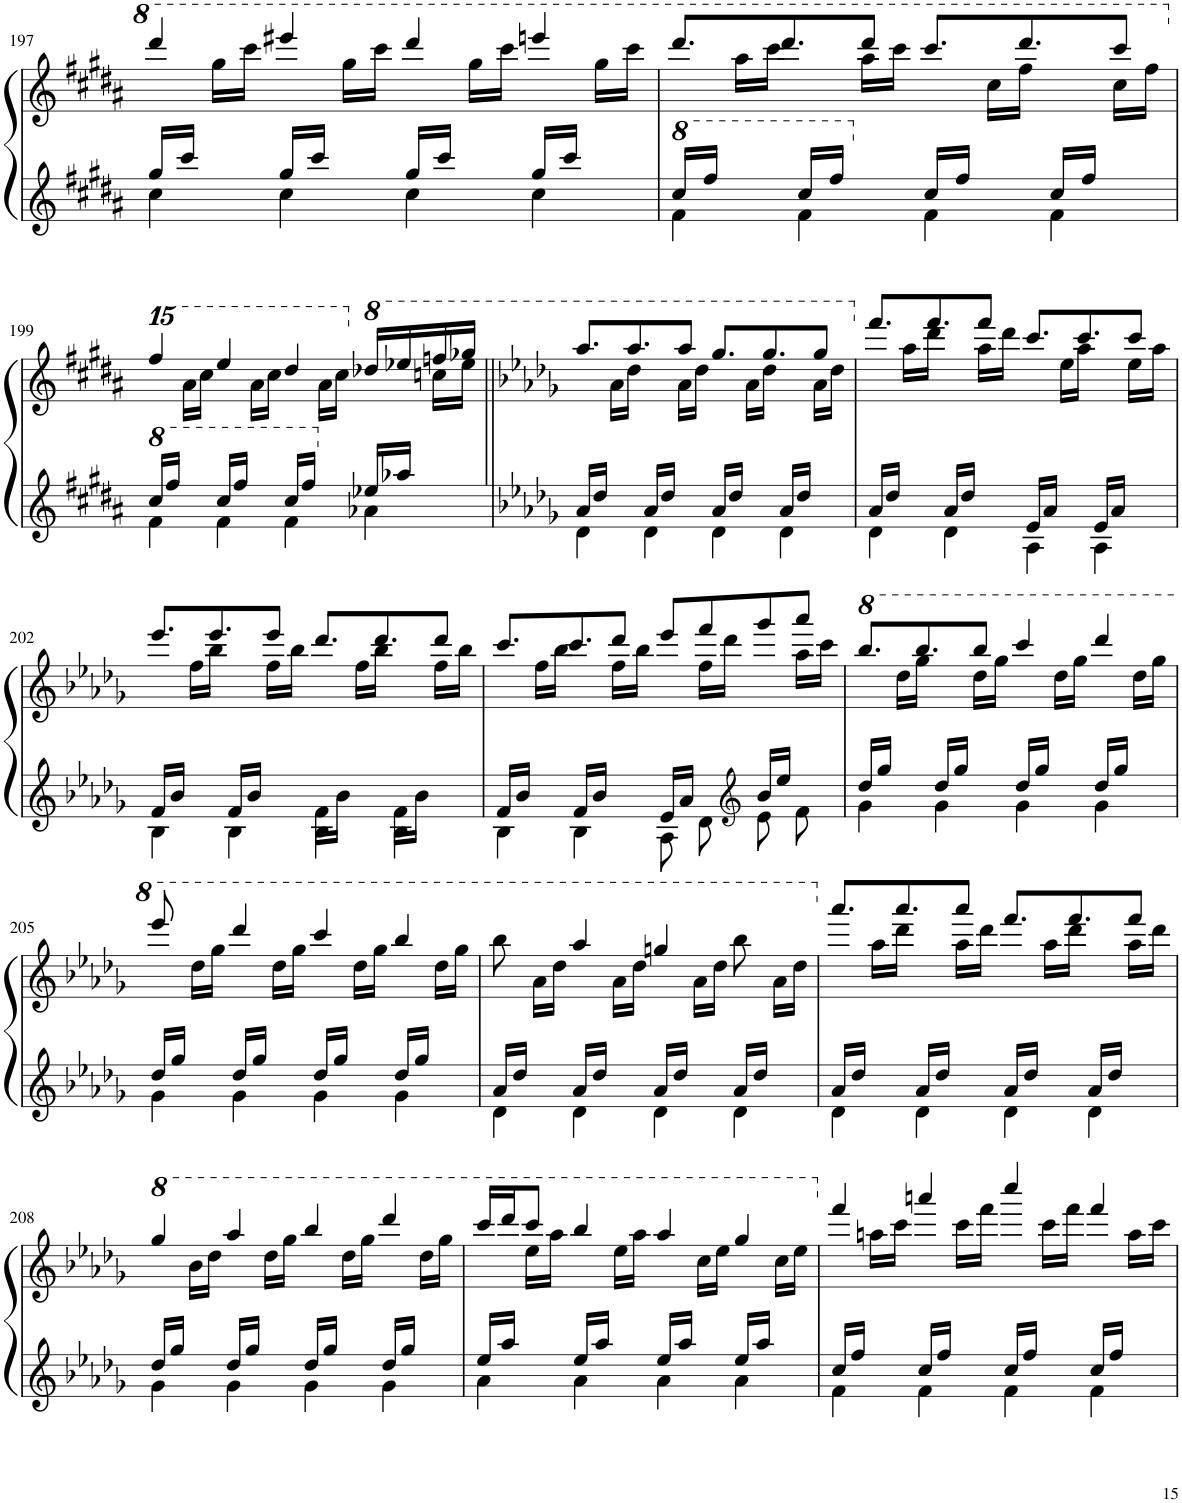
**kern	**kern
*part1	*part1
*staff2	*staff1
*I"Piano	*
*I'Pno.	*
!!LO:PB:g=z
*clefG2	*clefG2
*k[f#c#g#d#a#]	*k[f#c#g#d#a#]
*M4/4	*M4/4
=197	=197
*^	*^
4cc#\	16gg#/LL	4dddd#/	8ryy
.	16ccc#/JJ	.	.
.	8ryy	.	16ggg#\LL
.	.	.	16cccc#\JJ
4cc#\	16gg#/LL	4eeee#X/	8ryy
.	16ccc#/JJ	.	.
.	8ryy	.	16ggg#\LL
.	.	.	16cccc#\JJ
4cc#\	16gg#/LL	4dddd#/	8ryy
.	16ccc#/JJ	.	.
.	8ryy	.	16ggg#\LL
.	.	.	16cccc#\JJ
4cc#\	16gg#/LL	4eeeen/	8ryy
.	16ccc#/JJ	.	.
.	8ryy	.	16ggg#\LL
.	.	.	16cccc#\JJ
=198	=198	=198	=198
*8va	*	*	*
4ff#\	16ccc#/LL	8.dddd#/L	8ryy
.	16fff#/JJ	.	.
.	8ryy	.	16aaa#\LL
.	.	8.dddd#/	16cccc#\JJ
4ff#\	16ccc#/LL	.	8ryy
.	16fff#/JJ	.	.
*X8va	*	*	*
.	8ryy	8dddd#/J	16aaa#\LL
.	.	.	16cccc#\JJ
4f#\	16cc#/LL	8.cccc#/L	8ryy
.	16ff#/JJ	.	.
.	8ryy	.	16ccc#\LL
.	.	8.dddd#/	16fff#\JJ
4f#\	16cc#/LL	.	8ryy
.	16ff#/JJ	.	.
.	8ryy	8cccc#/J	16ccc#\LL
.	.	.	16fff#\JJ
!!LO:LB:g=z	!!
=199	=199	=199	=199
*8va	*	*	*
*	*	*15ma	*
4ff#\	16ccc#/LL	4ffff#/	8ryy
.	16fff#/JJ	.	.
.	8ryy	.	16aaa#\LL
.	.	.	16cccc#\JJ
4ff#\	16ccc#/LL	4eeee/	8ryy
.	16fff#/JJ	.	.
.	8ryy	.	16aaa#\LL
.	.	.	16cccc#\JJ
4ff#\	16ccc#/LL	4dddd#/	8ryy
.	16fff#/JJ	.	.
*X8va	*	*	*
.	8ryy	.	16aaa#\LL
.	.	.	16cccc#\JJ
*	*	*X15ma	*
*	*	*8va	*
4a-X\	16ee-X/LL	16ddd-X/LL	8ryy
.	16aa-X/JJ	16eee-X/	.
.	8ryy	16fffn/	16cccn\LL
.	.	16ggg-X/JJ	16eee-\JJ
=200||	=200||	=200||	=200||
*k[b-e-a-d-g-]	*	*k[b-e-a-d-g-]	*
4d-\	16a-/LL	8.aaa-/L	8ryy
.	16dd-/JJ	.	.
.	8ryy	.	16aa-\LL
.	.	8.aaa-/	16ddd-\JJ
4d-\	16a-/LL	.	8ryy
.	16dd-/JJ	.	.
.	8ryy	8aaa-/J	16aa-\LL
.	.	.	16ddd-\JJ
4d-\	16a-/LL	8.ggg-/L	8ryy
.	16dd-/JJ	.	.
.	8ryy	.	16aa-\LL
.	.	8.ggg-/	16ddd-\JJ
4d-\	16a-/LL	.	8ryy
.	16dd-/JJ	.	.
.	8ryy	8ggg-/J	16aa-\LL
.	.	.	16ddd-\JJ
=201	=201	=201	=201
*	*	*X8va	*
4d-\	16a-/LL	8.fff/L	8ryy
.	16dd-/JJ	.	.
.	8ryy	.	16aa-\LL
.	.	8.fff/	16ddd-\JJ
4d-\	16a-/LL	.	8ryy
.	16dd-/JJ	.	.
.	8ryy	8fff/J	16aa-\LL
.	.	.	16ddd-\JJ
4A-\	16e-/LL	8.ccc/L	8ryy
.	16a-/JJ	.	.
.	8ryy	.	16ee-\LL
.	.	8.ccc/	16aa-\JJ
4A-\	16e-/LL	.	8ryy
.	16a-/JJ	.	.
.	8ryy	8ccc/J	16ee-\LL
.	.	.	16aa-\JJ
!!LO:LB:g=z	!!
=202	=202	=202	=202
4B-\	16f/LL	8.eee-/L	8ryy
.	16b-/JJ	.	.
.	8ryy	.	16ff\LL
.	.	8.eee-/	16bb-\JJ
4B-\	16f/LL	.	8ryy
.	16b-/JJ	.	.
.	8ryy	8eee-/J	16ff\LL
.	.	.	16bb-\JJ
4B-\	16f\LL	8.ddd-/L	8ryy
.	16b-\JJ	.	.
.	8ryy	.	16ff\LL
.	.	8.ddd-/	16bb-\JJ
4B-\	16f\LL	.	8ryy
.	16b-\JJ	.	.
.	8ryy	8ddd-/J	16ff\LL
.	.	.	16bb-\JJ
=203	=203	=203	=203
4B-\	16f/LL	8.ccc/L	8ryy
.	16b-/JJ	.	.
.	8ryy	.	16ff\LL
.	.	8.ccc/	16bb-\JJ
4B-\	16f/LL	.	8ryy
.	16b-/JJ	.	.
.	8ryy	8ddd-/J	16ff\LL
.	.	.	16bb-\JJ
8A-\	16e-/LL	8eee-/L	8ryy
.	16a-/JJ	.	.
8d-\	8ryy	8fff/	16ff\LL
.	.	.	16ddd-\JJ
*clefG2	*	*	*
8e-\	16b-/LL	8ggg-/	8ryy
.	16ee-/JJ	.	.
8f\	8ryy	8aaa-/J	16aa-\LL
.	.	.	16ccc\JJ
=204	=204	=204	=204
*	*	*8va	*
4g-\	16dd-/LL	8.bbb-/L	8ryy
.	16gg-/JJ	.	.
.	8ryy	.	16ddd-\LL
.	.	8.bbb-/	16ggg-\JJ
4g-\	16dd-/LL	.	8ryy
.	16gg-/JJ	.	.
.	8ryy	8bbb-/J	16ddd-\LL
.	.	.	16ggg-\JJ
4g-\	16dd-/LL	4cccc/	8ryy
.	16gg-/JJ	.	.
.	8ryy	.	16ddd-\LL
.	.	.	16ggg-\JJ
4g-\	16dd-/LL	4dddd-/	8ryy
.	16gg-/JJ	.	.
.	8ryy	.	16ddd-\LL
.	.	.	16ggg-\JJ
!!LO:LB:g=z	!!
=205	=205	=205	=205
4g-\	16dd-/LL	8eeee-/	4.ryy
.	16gg-/JJ	.	.
.	8ryy	16ddd-\LL	.
.	.	16ggg-\JJ	.
4g-\	16dd-/LL	4dddd-/	.
.	16gg-/JJ	.	.
.	8ryy	.	16ddd-\LL
.	.	.	16ggg-\JJ
4g-\	16dd-/LL	4cccc/	8ryy
.	16gg-/JJ	.	.
.	8ryy	.	16ddd-\LL
.	.	.	16ggg-\JJ
4g-\	16dd-/LL	4bbb-/	8ryy
.	16gg-/JJ	.	.
.	8ryy	.	16ddd-\LL
.	.	.	16ggg-\JJ
=206	=206	=206	=206
4d-\	16a-/LL	8bbb-\	4.ryy
.	16dd-/JJ	.	.
.	8ryy	16aa-\LL	.
.	.	16ddd-\JJ	.
4d-\	16a-/LL	4aaa-/	.
.	16dd-/JJ	.	.
.	8ryy	.	16aa-\LL
.	.	.	16ddd-\JJ
4d-\	16a-/LL	4gggn/	8ryy
.	16dd-/JJ	.	.
.	8ryy	.	16aa-\LL
.	.	.	16ddd-\JJ
4d-\	16a-/LL	8bbb-\	4ryy
.	16dd-/JJ	.	.
.	8ryy	16aa-\LL	.
.	.	16ddd-\JJ	.
=207	=207	=207	=207
*	*	*X8va	*
4d-\	16a-/LL	8.aaa-/L	8ryy
.	16dd-/JJ	.	.
.	8ryy	.	16aa-\LL
.	.	8.aaa-/	16ddd-\JJ
4d-\	16a-/LL	.	8ryy
.	16dd-/JJ	.	.
.	8ryy	8aaa-/J	16aa-\LL
.	.	.	16ddd-\JJ
4d-\	16a-/LL	8.fff/L	8ryy
.	16dd-/JJ	.	.
.	8ryy	.	16aa-\LL
.	.	8.fff/	16ddd-\JJ
4d-\	16a-/LL	.	8ryy
.	16dd-/JJ	.	.
.	8ryy	8fff/J	16aa-\LL
.	.	.	16ddd-\JJ
!!LO:LB:g=z	!!
=208	=208	=208	=208
*	*	*8va	*
4g-\	16dd-/LL	4ggg-/	8ryy
.	16gg-/JJ	.	.
.	8ryy	.	16bb-\LL
.	.	.	16ddd-\JJ
4g-\	16dd-/LL	4aaa-/	8ryy
.	16gg-/JJ	.	.
.	8ryy	.	16ddd-\LL
.	.	.	16ggg-\JJ
4g-\	16dd-/LL	4bbb-/	8ryy
.	16gg-/JJ	.	.
.	8ryy	.	16ddd-\LL
.	.	.	16ggg-\JJ
4g-\	16dd-/LL	4dddd-/	8ryy
.	16gg-/JJ	.	.
.	8ryy	.	16ddd-\LL
.	.	.	16ggg-\JJ
=209	=209	=209	=209
4a-\	16ee-/LL	16cccc/LL	8ryy
.	16aa-/JJ	16dddd-/J	.
.	8ryy	8cccc/J	16eee-\LL
.	.	.	16aaa-\JJ
4a-\	16ee-/LL	4bbb-/	8ryy
.	16aa-/JJ	.	.
.	8ryy	.	16eee-\LL
.	.	.	16aaa-\JJ
4a-\	16ee-/LL	4aaa-/	8ryy
.	16aa-/JJ	.	.
.	8ryy	.	16ccc\LL
.	.	.	16eee-\JJ
4a-\	16ee-/LL	4ggg-/	8ryy
.	16aa-/JJ	.	.
.	8ryy	.	16ccc\LL
.	.	.	16eee-\JJ
=210	=210	=210	=210
*	*	*X8va	*
4f\	16cc/LL	4fff/	8ryy
.	16ff/JJ	.	.
.	8ryy	.	16aan\LL
.	.	.	16ccc\JJ
4f\	16cc/LL	4aaan/	8ryy
.	16ff/JJ	.	.
.	8ryy	.	16ccc\LL
.	.	.	16fff\JJ
4f\	16cc/LL	4cccc/	8ryy
.	16ff/JJ	.	.
.	8ryy	.	16ccc\LL
.	.	.	16fff\JJ
4f\	16cc/LL	4fff/	8ryy
.	16ff/JJ	.	.
.	8ryy	.	16aa\LL
.	.	.	16ccc\JJ
*v	*v	*	*
*	*v	*v
=	=
*-	*-
